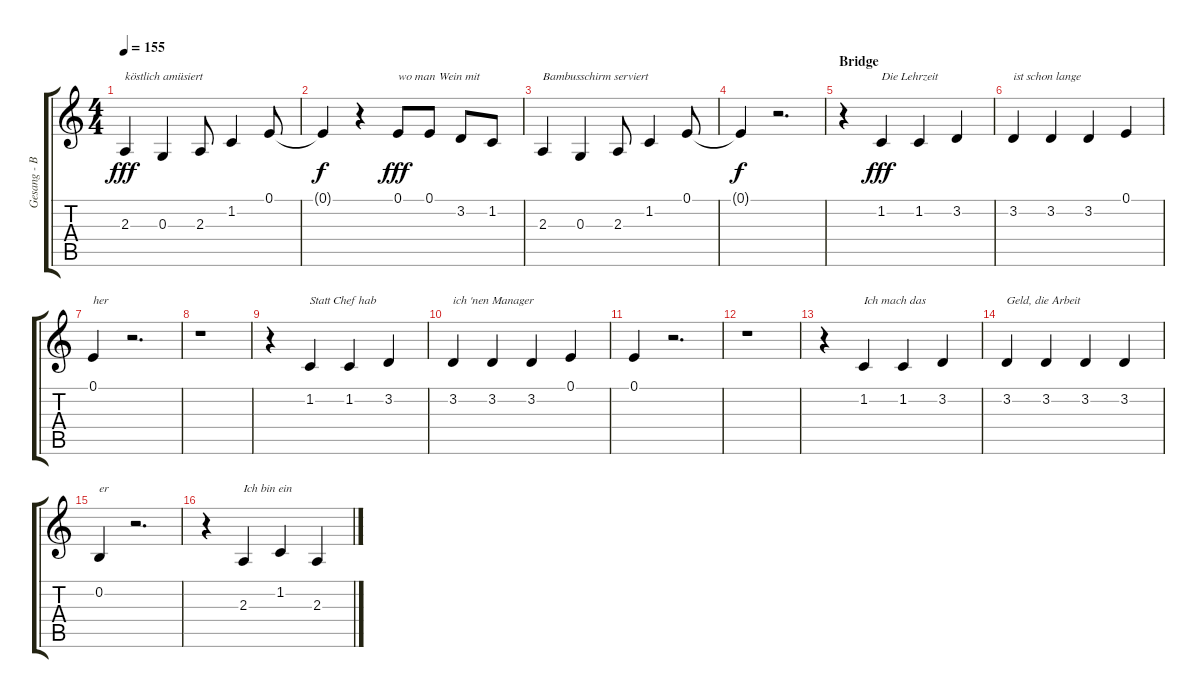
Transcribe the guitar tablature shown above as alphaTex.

\track ("Gesang - Bela B." "Gesang - B") {instrument lead8bassandlead}
\staff {score tabs}
\tuning (E4 B3 G3 D3 A2 E2) {hide}
\ts (4 4)
\tempo 155
\clef g2
\ks c
2.3.4{txt "köstlich amüsiert" dy fff} 0.3.4 2.3.8 1.2.4 0.1.8 |
0.1{t}.4{dy f} r.4 0.1.8{txt "wo man Wein mit" dy fff} 0.1.8 3.2.8 1.2.8 |
2.3.4{txt "Bambusschirm serviert"} 0.3.4 2.3.8 1.2.4 0.1.8 |
0.1{t}.4{dy f} r.2{d} |
\section ("" "Bridge")
r.4 1.2.4{txt "Die Lehrzeit " dy fff} 1.2.4 3.2.4 |
3.2.4{txt "ist schon lange"} 3.2.4 3.2.4 0.1.4 |
0.1.4{txt "her"} r.2{d} |
r.1 |
r.4 1.2.4{txt "Statt Chef hab"} 1.2.4 3.2.4 |
3.2.4{txt "ich 'nen Manager"} 3.2.4 3.2.4 0.1.4 |
0.1.4 r.2{d} |
r.1 |
r.4 1.2.4{txt "Ich mach das"} 1.2.4 3.2.4 |
3.2.4{txt "Geld, die Arbeit"} 3.2.4 3.2.4 3.2.4 |
0.2.4{txt "er"} r.2{d} |
r.4 2.3.4{txt "Ich bin ein"} 1.2.4 2.3.4
